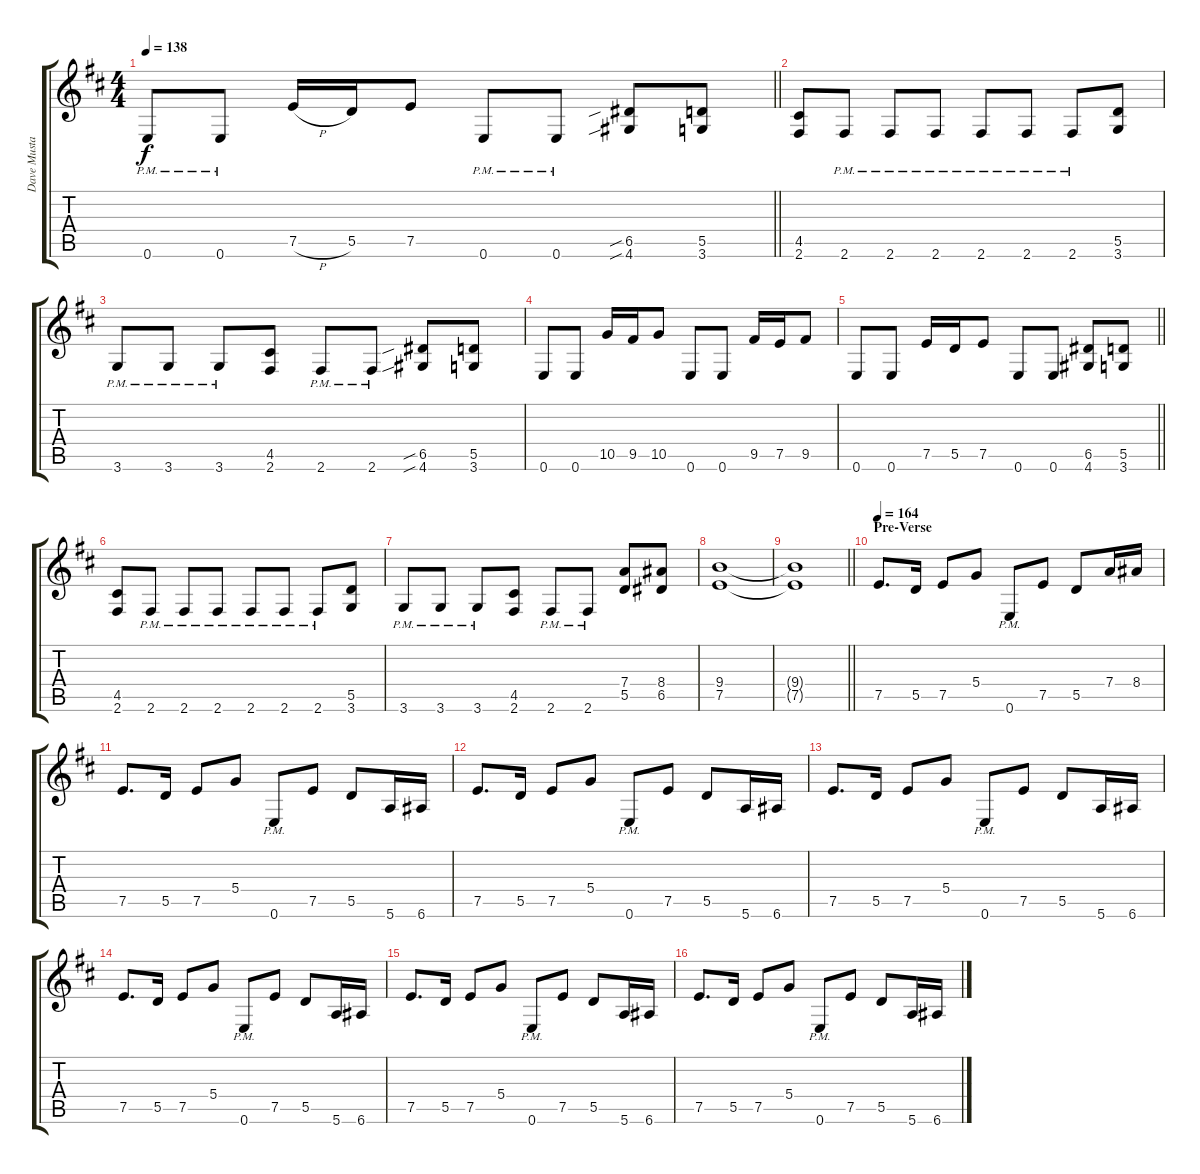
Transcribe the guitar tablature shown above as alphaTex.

\track ("Dave Mustaine" "Dave Musta") {instrument distortionguitar}
\staff {score tabs}
\tuning (E4 B3 G3 D3 A2 E2) {hide}
\ts (4 4)
\tempo 138
\clef g2
\barLineRight lightlight
\ks d
0.6{pm}.8{dy f} 0.6{pm}.8 7.5{h}.16 5.5.16 7.5.8 0.6{pm}.8 0.6{pm}.8 (6.5{sib} 4.6{sib}).8 (5.5 3.6).8 |
(4.5 2.6).8 2.6{pm}.8 2.6{pm}.8 2.6{pm}.8 2.6{pm}.8 2.6{pm}.8 2.6{pm}.8 (5.5 3.6).8 |
3.6{pm}.8 3.6{pm}.8 3.6{pm}.8 (4.5 2.6).8 2.6{pm}.8 2.6{pm}.8 (6.5{sib} 4.6{sib}).8 (5.5 3.6).8 |
0.6.8 0.6.8 10.5.16 9.5.16 10.5.8 0.6.8 0.6.8 9.5.16 7.5.16 9.5.8 |
\barLineRight lightlight
0.6.8 0.6.8 7.5.16 5.5.16 7.5.8 0.6.8 0.6.8 (6.5 4.6).8 (5.5 3.6).8 |
(4.5 2.6).8 2.6{pm}.8 2.6{pm}.8 2.6{pm}.8 2.6{pm}.8 2.6{pm}.8 2.6{pm}.8 (5.5 3.6).8 |
3.6{pm}.8 3.6{pm}.8 3.6{pm}.8 (4.5 2.6).8 2.6{pm}.8 2.6{pm}.8 (7.4 5.5).8 (8.4 6.5).8 |
(9.4 7.5).1 |
\barLineRight lightlight
(9.4{t} 7.5{t}).1 |
\section ("" "Pre-Verse")
\tempo 160
\tempo 164
7.5.8{d} 5.5.16 7.5.8 5.4.8 0.6{pm}.8 7.5.8 5.5.8 7.4.16 8.4.16 |
7.5.8{d} 5.5.16 7.5.8 5.4.8 0.6{pm}.8 7.5.8 5.5.8 5.6.16 6.6.16 |
7.5.8{d} 5.5.16 7.5.8 5.4.8 0.6{pm}.8 7.5.8 5.5.8 5.6.16 6.6.16 |
7.5.8{d} 5.5.16 7.5.8 5.4.8 0.6{pm}.8 7.5.8 5.5.8 5.6.16 6.6.16 |
7.5.8{d} 5.5.16 7.5.8 5.4.8 0.6{pm}.8 7.5.8 5.5.8 5.6.16 6.6.16 |
7.5.8{d} 5.5.16 7.5.8 5.4.8 0.6{pm}.8 7.5.8 5.5.8 5.6.16 6.6.16 |
7.5.8{d} 5.5.16 7.5.8 5.4.8 0.6{pm}.8 7.5.8 5.5.8 5.6.16 6.6.16
